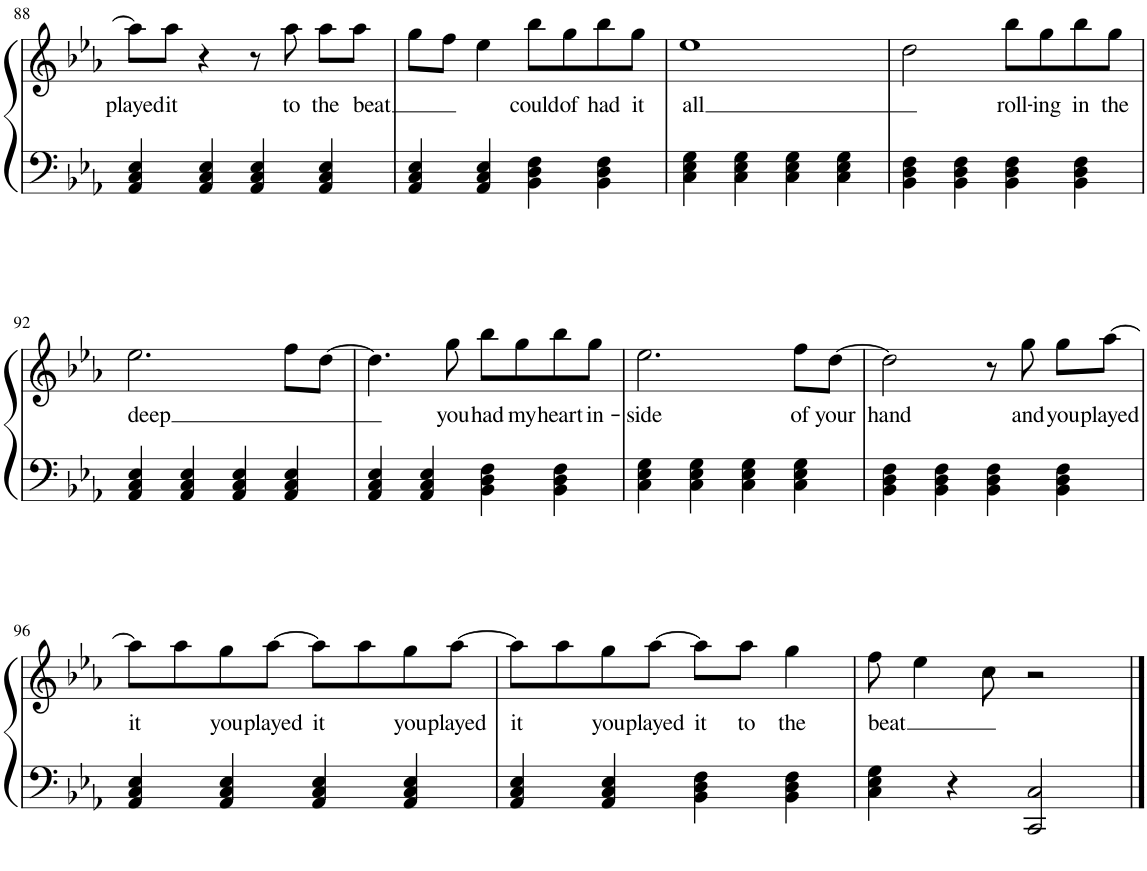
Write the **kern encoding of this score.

**kern	**kern	**text
*part1	*part1	*part1
*staff2	*staff1	*staff1
*I"Piano	*	*
*I'Pno.	*	*
!!LO:PB:g=z
*clefF4	*clefG2	*
*k[b-e-a-]	*k[b-e-a-]	*
*M4/4	*M4/4	*
=88	=88	=88
!	!	!LO:LY:b
4AA-/ 4C/ 4E-/	8aa-\L]	played
!	!	!LO:LY:b
.	8aa-\J	it
4AA-/ 4C/ 4E-/	4r	.
4AA-/ 4C/ 4E-/	8r	.
!	!	!LO:LY:b
.	8aa-\	to
!	!	!LO:LY:b
4AA-/ 4C/ 4E-/	8aa-\L	the
!	!	!LO:LY:b
.	8aa-\J	beat
=89	=89	=89
4AA-/ 4C/ 4E-/	8gg\L	.
.	8ff\J	.
4AA-/ 4C/ 4E-/	4ee-\	.
!	!	!LO:LY:b
4BB-\ 4D\ 4F\	8bb-\L	could
!	!	!LO:LY:b
.	8gg\	of
!	!	!LO:LY:b
4BB-\ 4D\ 4F\	8bb-\	had
!	!	!LO:LY:b
.	8gg\J	it
=90	=90	=90
!	!	!LO:LY:b
4C\ 4E-\ 4G\	1ee-	all
4C\ 4E-\ 4G\	.	.
4C\ 4E-\ 4G\	.	.
4C\ 4E-\ 4G\	.	.
=91	=91	=91
4BB-\ 4D\ 4F\	2dd\	.
4BB-\ 4D\ 4F\	.	.
!	!	!LO:LY:b
4BB-\ 4D\ 4F\	8bb-\L	roll-
!	!	!LO:LY:b
.	8gg\	-ing
!	!	!LO:LY:b
4BB-\ 4D\ 4F\	8bb-\	in
!	!	!LO:LY:b
.	8gg\J	the
!!LO:LB:g=z
=92	=92	=92
!	!	!LO:LY:b
4AA-/ 4C/ 4E-/	2.ee-\	deep
4AA-/ 4C/ 4E-/	.	.
4AA-/ 4C/ 4E-/	.	.
4AA-/ 4C/ 4E-/	8ff\L	.
.	[8dd\J	.
=93	=93	=93
4AA-/ 4C/ 4E-/	4.dd\]	.
4AA-/ 4C/ 4E-/	.	.
!	!	!LO:LY:b
.	8gg\	you
!	!	!LO:LY:b
4BB-\ 4D\ 4F\	8bb-\L	had
!	!	!LO:LY:b
.	8gg\	my
!	!	!LO:LY:b
4BB-\ 4D\ 4F\	8bb-\	heart
!	!	!LO:LY:b
.	8gg\J	in-
=94	=94	=94
!	!	!LO:LY:b
4C\ 4E-\ 4G\	2.ee-\	-side
4C\ 4E-\ 4G\	.	.
4C\ 4E-\ 4G\	.	.
!	!	!LO:LY:b
4C\ 4E-\ 4G\	8ff\L	of
!	!	!LO:LY:b
.	[8dd\J	your
=95	=95	=95
!	!	!LO:LY:b
4BB-\ 4D\ 4F\	2dd\]	hand
4BB-\ 4D\ 4F\	.	.
4BB-\ 4D\ 4F\	8r	.
!	!	!LO:LY:b
.	8gg\	and
!	!	!LO:LY:b
4BB-\ 4D\ 4F\	8gg\L	you
!	!	!LO:LY:b
.	[8aa-\J	played
!!LO:LB:g=z
=96	=96	=96
!	!	!LO:LY:b
4AA-/ 4C/ 4E-/	8aa-\L]	it
.	8aa-\	.
!	!	!LO:LY:b
4AA-/ 4C/ 4E-/	8gg\	you
!	!	!LO:LY:b
.	[8aa-\J	played
!	!	!LO:LY:b
4AA-/ 4C/ 4E-/	8aa-\L]	it
.	8aa-\	.
!	!	!LO:LY:b
4AA-/ 4C/ 4E-/	8gg\	you
!	!	!LO:LY:b
.	[8aa-\J	played
=97	=97	=97
!	!	!LO:LY:b
4AA-/ 4C/ 4E-/	8aa-\L]	it
.	8aa-\	.
!	!	!LO:LY:b
4AA-/ 4C/ 4E-/	8gg\	you
!	!	!LO:LY:b
.	[8aa-\J	played
!	!	!LO:LY:b
4BB-\ 4D\ 4F\	8aa-\L]	it
!	!	!LO:LY:b
.	8aa-\J	to
!	!	!LO:LY:b
4BB-\ 4D\ 4F\	4gg\	the
=98	=98	=98
!	!	!LO:LY:b
4C\ 4E-\ 4G\	8ff\	beat
.	4ee-\	.
4r	.	.
.	8cc\	.
2CC/ 2C/	2r	.
==	==	==
*-	*-	*-
